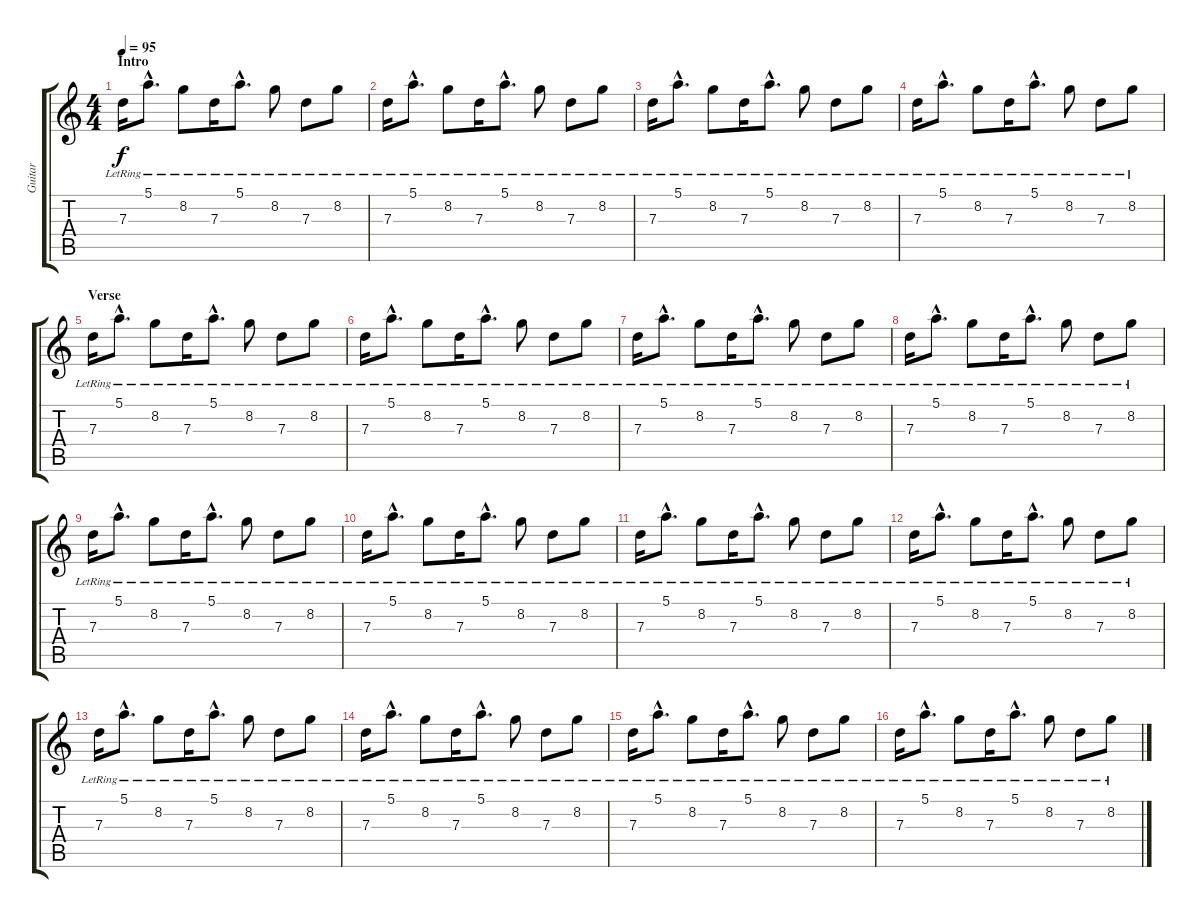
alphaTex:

\track ("Guitar" "Guitar") {instrument electricguitarjazz}
\staff {score tabs}
\tuning (E4 B3 G3 D3 A2 E2) {hide}
\ts (4 4)
\section ("" "Intro")
\tempo 95
\clef g2
\ks c
7.3{lr}.16{dy f instrument electricguitarjazz} 5.1{hac lr}.8{d} 8.2{lr}.8 7.3{lr}.16 5.1{hac lr}.8{d} 8.2{lr}.8 7.3{lr}.8 8.2{lr}.8 |
7.3{lr}.16 5.1{hac lr}.8{d} 8.2{lr}.8 7.3{lr}.16 5.1{hac lr}.8{d} 8.2{lr}.8 7.3{lr}.8 8.2{lr}.8 |
7.3{lr}.16 5.1{hac lr}.8{d} 8.2{lr}.8 7.3{lr}.16 5.1{hac lr}.8{d} 8.2{lr}.8 7.3{lr}.8 8.2{lr}.8 |
7.3{lr}.16 5.1{hac lr}.8{d} 8.2{lr}.8 7.3{lr}.16 5.1{hac lr}.8{d} 8.2{lr}.8 7.3{lr}.8 8.2{lr}.8 |
\section ("" "Verse")
7.3{lr}.16 5.1{hac lr}.8{d} 8.2{lr}.8 7.3{lr}.16 5.1{hac lr}.8{d} 8.2{lr}.8 7.3{lr}.8 8.2{lr}.8 |
7.3{lr}.16 5.1{hac lr}.8{d} 8.2{lr}.8 7.3{lr}.16 5.1{hac lr}.8{d} 8.2{lr}.8 7.3{lr}.8 8.2{lr}.8 |
7.3{lr}.16 5.1{hac lr}.8{d} 8.2{lr}.8 7.3{lr}.16 5.1{hac lr}.8{d} 8.2{lr}.8 7.3{lr}.8 8.2{lr}.8 |
7.3{lr}.16 5.1{hac lr}.8{d} 8.2{lr}.8 7.3{lr}.16 5.1{hac lr}.8{d} 8.2{lr}.8 7.3{lr}.8 8.2{lr}.8 |
7.3{lr}.16 5.1{hac lr}.8{d} 8.2{lr}.8 7.3{lr}.16 5.1{hac lr}.8{d} 8.2{lr}.8 7.3{lr}.8 8.2{lr}.8 |
7.3{lr}.16 5.1{hac lr}.8{d} 8.2{lr}.8 7.3{lr}.16 5.1{hac lr}.8{d} 8.2{lr}.8 7.3{lr}.8 8.2{lr}.8 |
7.3{lr}.16 5.1{hac lr}.8{d} 8.2{lr}.8 7.3{lr}.16 5.1{hac lr}.8{d} 8.2{lr}.8 7.3{lr}.8 8.2{lr}.8 |
7.3{lr}.16 5.1{hac lr}.8{d} 8.2{lr}.8 7.3{lr}.16 5.1{hac lr}.8{d} 8.2{lr}.8 7.3{lr}.8 8.2{lr}.8 |
7.3{lr}.16 5.1{hac lr}.8{d} 8.2{lr}.8 7.3{lr}.16 5.1{hac lr}.8{d} 8.2{lr}.8 7.3{lr}.8 8.2{lr}.8 |
7.3{lr}.16 5.1{hac lr}.8{d} 8.2{lr}.8 7.3{lr}.16 5.1{hac lr}.8{d} 8.2{lr}.8 7.3{lr}.8 8.2{lr}.8 |
7.3{lr}.16 5.1{hac lr}.8{d} 8.2{lr}.8 7.3{lr}.16 5.1{hac lr}.8{d} 8.2{lr}.8 7.3{lr}.8 8.2{lr}.8 |
7.3{lr}.16 5.1{hac lr}.8{d} 8.2{lr}.8 7.3{lr}.16 5.1{hac lr}.8{d} 8.2{lr}.8 7.3{lr}.8 8.2{lr}.8
